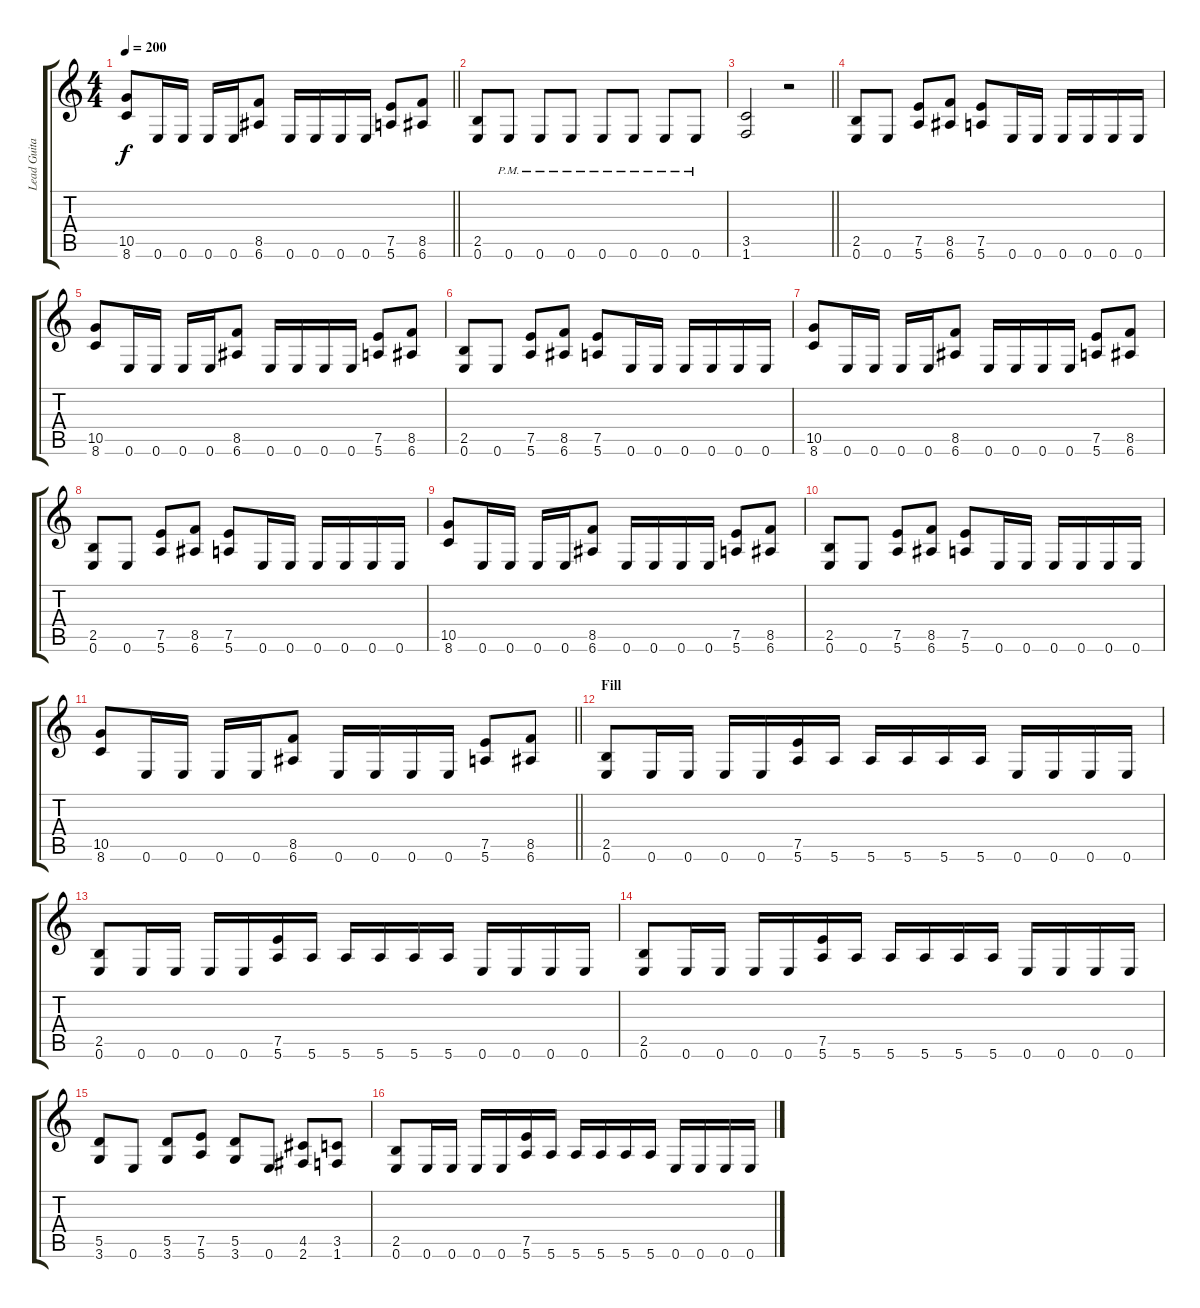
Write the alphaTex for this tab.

\track ("Lead Guitar" "Lead Guita") {instrument distortionguitar}
\staff {score tabs}
\tuning (E4 B3 G3 D3 A2 E2) {hide}
\ts (4 4)
\tempo 200
\clef g2
\barLineRight lightlight
\ks c
(10.5 8.6).8{dy f} 0.6.16 0.6.16 0.6.16 0.6.16 (8.5 6.6).8 0.6.16 0.6.16 0.6.16 0.6.16 (7.5 5.6).8 (8.5 6.6).8 |
(2.5 0.6).8 0.6{pm}.8 0.6{pm}.8 0.6{pm}.8 0.6{pm}.8 0.6{pm}.8 0.6{pm}.8 0.6{pm}.8 |
\barLineRight lightlight
(3.5 1.6).2 r.2 |
(2.5 0.6).8 0.6.8 (7.5 5.6).8 (8.5 6.6).8 (7.5 5.6).8 0.6.16 0.6.16 0.6.16 0.6.16 0.6.16 0.6.16 |
(10.5 8.6).8 0.6.16 0.6.16 0.6.16 0.6.16 (8.5 6.6).8 0.6.16 0.6.16 0.6.16 0.6.16 (7.5 5.6).8 (8.5 6.6).8 |
(2.5 0.6).8 0.6.8 (7.5 5.6).8 (8.5 6.6).8 (7.5 5.6).8 0.6.16 0.6.16 0.6.16 0.6.16 0.6.16 0.6.16 |
(10.5 8.6).8 0.6.16 0.6.16 0.6.16 0.6.16 (8.5 6.6).8 0.6.16 0.6.16 0.6.16 0.6.16 (7.5 5.6).8 (8.5 6.6).8 |
(2.5 0.6).8 0.6.8 (7.5 5.6).8 (8.5 6.6).8 (7.5 5.6).8 0.6.16 0.6.16 0.6.16 0.6.16 0.6.16 0.6.16 |
(10.5 8.6).8 0.6.16 0.6.16 0.6.16 0.6.16 (8.5 6.6).8 0.6.16 0.6.16 0.6.16 0.6.16 (7.5 5.6).8 (8.5 6.6).8 |
(2.5 0.6).8 0.6.8 (7.5 5.6).8 (8.5 6.6).8 (7.5 5.6).8 0.6.16 0.6.16 0.6.16 0.6.16 0.6.16 0.6.16 |
\barLineRight lightlight
(10.5 8.6).8 0.6.16 0.6.16 0.6.16 0.6.16 (8.5 6.6).8 0.6.16 0.6.16 0.6.16 0.6.16 (7.5 5.6).8 (8.5 6.6).8 |
\section ("" "Fill")
(2.5 0.6).8 0.6.16 0.6.16 0.6.16 0.6.16 (7.5 5.6).16 5.6.16 5.6.16 5.6.16 5.6.16 5.6.16 0.6.16 0.6.16 0.6.16 0.6.16 |
(2.5 0.6).8 0.6.16 0.6.16 0.6.16 0.6.16 (7.5 5.6).16 5.6.16 5.6.16 5.6.16 5.6.16 5.6.16 0.6.16 0.6.16 0.6.16 0.6.16 |
(2.5 0.6).8 0.6.16 0.6.16 0.6.16 0.6.16 (7.5 5.6).16 5.6.16 5.6.16 5.6.16 5.6.16 5.6.16 0.6.16 0.6.16 0.6.16 0.6.16 |
(5.5 3.6).8 0.6.8 (5.5 3.6).8 (7.5 5.6).8 (5.5 3.6).8 0.6.8 (4.5 2.6).8 (3.5 1.6).8 |
(2.5 0.6).8 0.6.16 0.6.16 0.6.16 0.6.16 (7.5 5.6).16 5.6.16 5.6.16 5.6.16 5.6.16 5.6.16 0.6.16 0.6.16 0.6.16 0.6.16
